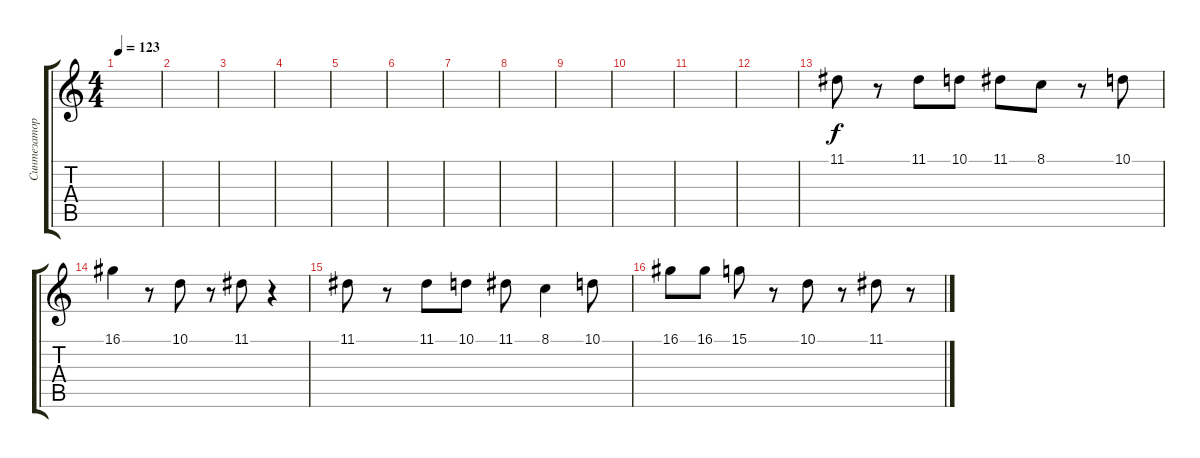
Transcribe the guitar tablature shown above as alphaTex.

\track ("Синтезатор" "Синтезатор") {instrument recorder}
\staff {score tabs}
\tuning (E4 B3 G3 D3 A2 E2) {hide}
\ts (4 4)
\tempo 123
\clef g2
\ks c
|
|
|
|
|
|
|
|
|
|
|
|
11.1.8 r.8 11.1.8 10.1.8 11.1.8 8.1.8 r.8 10.1.8 |
16.1.4 r.8 10.1.8 r.8 11.1.8 r.4 |
11.1.8 r.8 11.1.8 10.1.8 11.1.8 8.1.4 10.1.8 |
16.1.8 16.1.8 15.1.8 r.8 10.1.8 r.8 11.1.8 r.8
